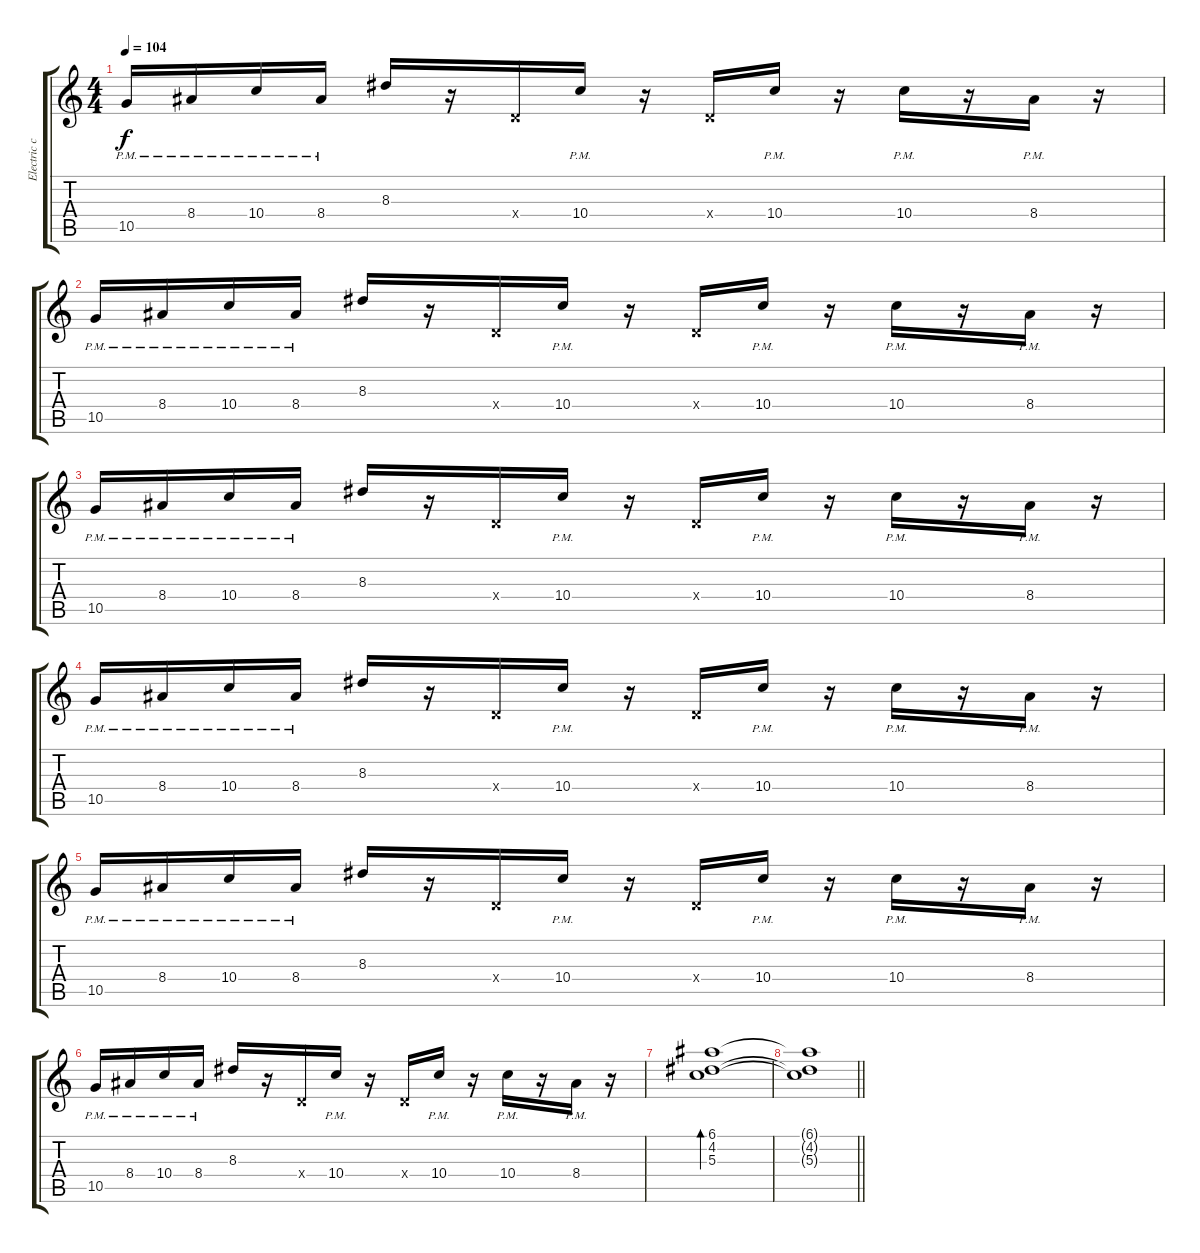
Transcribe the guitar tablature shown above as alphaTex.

\track ("Electric clean guitar" "Electric c") {instrument electricguitarclean}
\staff {score tabs}
\tuning (E4 B3 G3 D3 A2 E2) {hide}
\ts (4 4)
\tempo 104
\clef g2
\ks c
10.5{pm}.16{dy f} 8.4{pm}.16 10.4{pm}.16 8.4{pm}.16 8.3.16 r.16 0.4{x}.16 10.4{pm}.16 r.16 0.4{x}.16 10.4{pm}.16 r.16 10.4{pm}.16 r.16 8.4{pm}.16 r.16 |
10.5{pm}.16 8.4{pm}.16 10.4{pm}.16 8.4{pm}.16 8.3.16 r.16 0.4{x}.16 10.4{pm}.16 r.16 0.4{x}.16 10.4{pm}.16 r.16 10.4{pm}.16 r.16 8.4{pm}.16 r.16 |
10.5{pm}.16 8.4{pm}.16 10.4{pm}.16 8.4{pm}.16 8.3.16 r.16 0.4{x}.16 10.4{pm}.16 r.16 0.4{x}.16 10.4{pm}.16 r.16 10.4{pm}.16 r.16 8.4{pm}.16 r.16 |
10.5{pm}.16 8.4{pm}.16 10.4{pm}.16 8.4{pm}.16 8.3.16 r.16 0.4{x}.16 10.4{pm}.16 r.16 0.4{x}.16 10.4{pm}.16 r.16 10.4{pm}.16 r.16 8.4{pm}.16 r.16 |
10.5{pm}.16 8.4{pm}.16 10.4{pm}.16 8.4{pm}.16 8.3.16 r.16 0.4{x}.16 10.4{pm}.16 r.16 0.4{x}.16 10.4{pm}.16 r.16 10.4{pm}.16 r.16 8.4{pm}.16 r.16 |
10.5{pm}.16 8.4{pm}.16 10.4{pm}.16 8.4{pm}.16 8.3.16 r.16 0.4{x}.16 10.4{pm}.16 r.16 0.4{x}.16 10.4{pm}.16 r.16 10.4{pm}.16 r.16 8.4{pm}.16 r.16 |
(6.1 4.2 5.3).1{bd 120 volume 16 balance 8} |
\barLineRight lightlight
(6.1{t} 4.2{t} 5.3{t}).1
